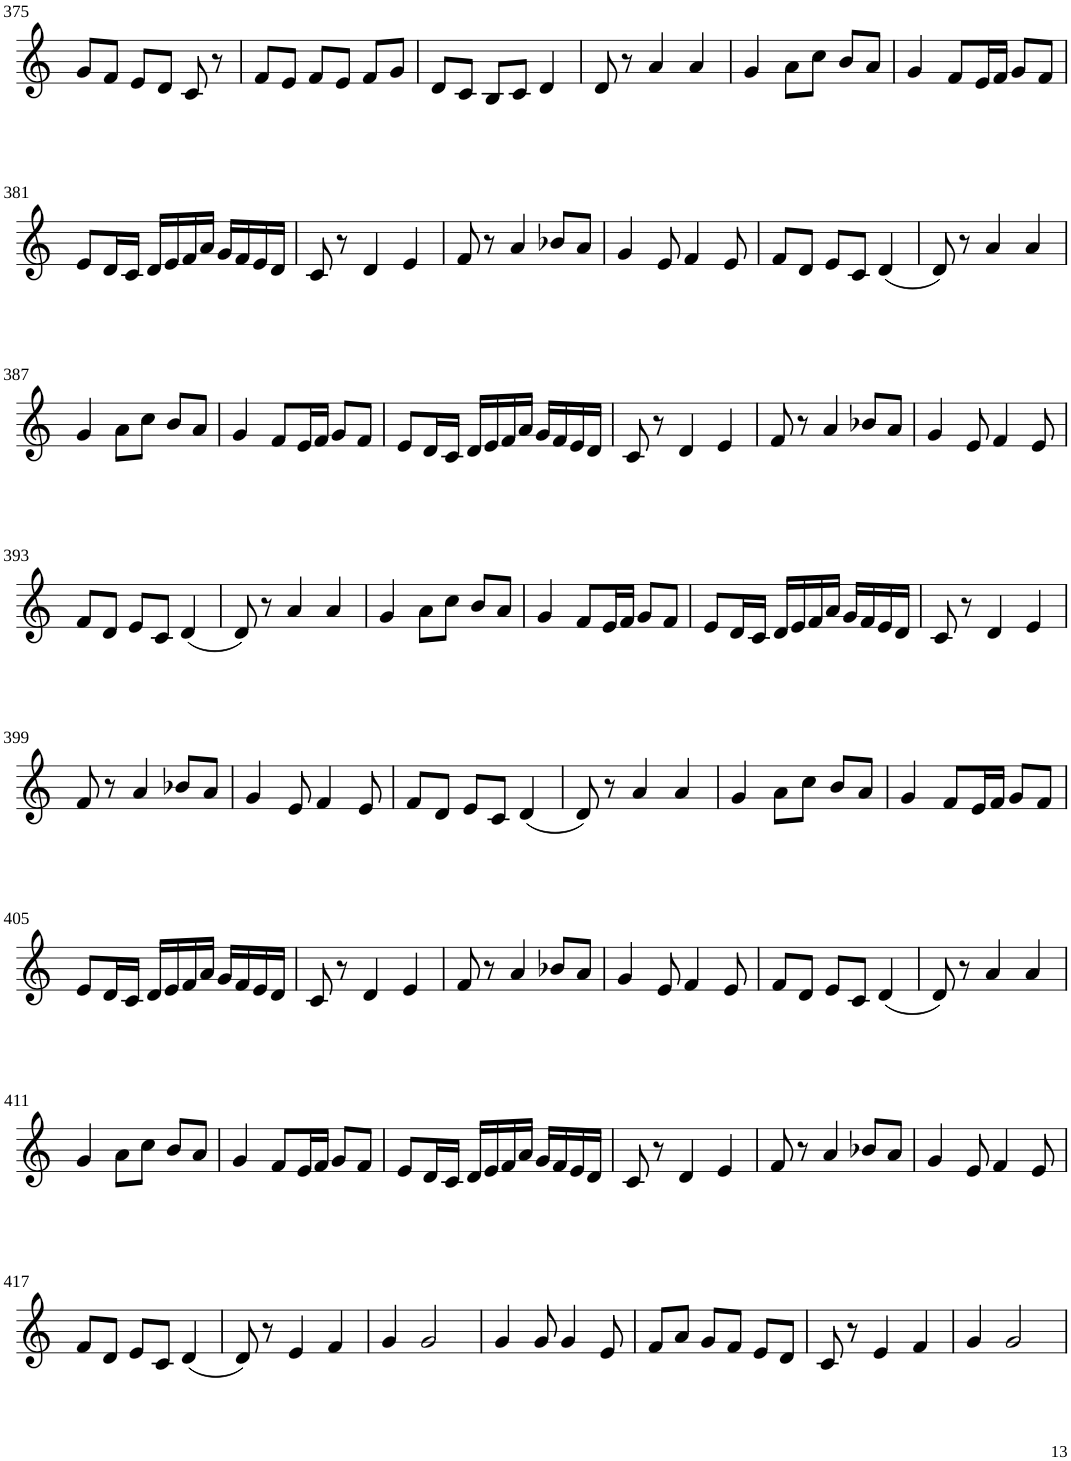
**kern
*part1
*staff1
*I"Violin
!!LO:PB:g=z
*clefG2
*k[]
*M3/4
=375
8g/L
8f/J
8e/L
8d/J
8c/
8r
=376
8f/L
8e/J
8f/L
8e/J
8f/L
8g/J
=377
8d/L
8c/J
8B/L
8c/J
4d/
=378
8d/
8r
4a/
4a/
=379
4g/
8a\L
8cc\J
8b/L
8a/J
=380
4g/
8f/L
16e/L
16f/JJ
8g/L
8f/J
!!LO:LB:g=z
=381
8e/L
16d/L
16c/JJ
16d/LL
16e/
16f/
16a/JJ
16g/LL
16f/
16e/
16d/JJ
=382
8c/
8r
4d/
4e/
=383
8f/
8r
4a/
8b-X/L
8a/J
=384
4g/
8e/
4f/
8e/
=385
8f/L
8d/J
8e/L
8c/J
(4d/
=386
8d/)
8r
4a/
4a/
!!LO:LB:g=z
=387
4g/
8a\L
8cc\J
8b/L
8a/J
=388
4g/
8f/L
16e/L
16f/JJ
8g/L
8f/J
=389
8e/L
16d/L
16c/JJ
16d/LL
16e/
16f/
16a/JJ
16g/LL
16f/
16e/
16d/JJ
=390
8c/
8r
4d/
4e/
=391
8f/
8r
4a/
8b-X/L
8a/J
=392
4g/
8e/
4f/
8e/
!!LO:LB:g=z
=393
8f/L
8d/J
8e/L
8c/J
(4d/
=394
8d/)
8r
4a/
4a/
=395
4g/
8a\L
8cc\J
8b/L
8a/J
=396
4g/
8f/L
16e/L
16f/JJ
8g/L
8f/J
=397
8e/L
16d/L
16c/JJ
16d/LL
16e/
16f/
16a/JJ
16g/LL
16f/
16e/
16d/JJ
=398
8c/
8r
4d/
4e/
!!LO:LB:g=z
=399
8f/
8r
4a/
8b-X/L
8a/J
=400
4g/
8e/
4f/
8e/
=401
8f/L
8d/J
8e/L
8c/J
(4d/
=402
8d/)
8r
4a/
4a/
=403
4g/
8a\L
8cc\J
8b/L
8a/J
=404
4g/
8f/L
16e/L
16f/JJ
8g/L
8f/J
!!LO:LB:g=z
=405
8e/L
16d/L
16c/JJ
16d/LL
16e/
16f/
16a/JJ
16g/LL
16f/
16e/
16d/JJ
=406
8c/
8r
4d/
4e/
=407
8f/
8r
4a/
8b-X/L
8a/J
=408
4g/
8e/
4f/
8e/
=409
8f/L
8d/J
8e/L
8c/J
(4d/
=410
8d/)
8r
4a/
4a/
!!LO:LB:g=z
=411
4g/
8a\L
8cc\J
8b/L
8a/J
=412
4g/
8f/L
16e/L
16f/JJ
8g/L
8f/J
=413
8e/L
16d/L
16c/JJ
16d/LL
16e/
16f/
16a/JJ
16g/LL
16f/
16e/
16d/JJ
=414
8c/
8r
4d/
4e/
=415
8f/
8r
4a/
8b-X/L
8a/J
=416
4g/
8e/
4f/
8e/
!!LO:LB:g=z
=417
8f/L
8d/J
8e/L
8c/J
(4d/
=418
8d/)
8r
4e/
4f/
=419
4g/
2g/
=420
4g/
8g/
4g/
8e/
=421
8f/L
8a/J
8g/L
8f/J
8e/L
8d/J
=422
8c/
8r
4e/
4f/
=423
4g/
2g/
=
*-
